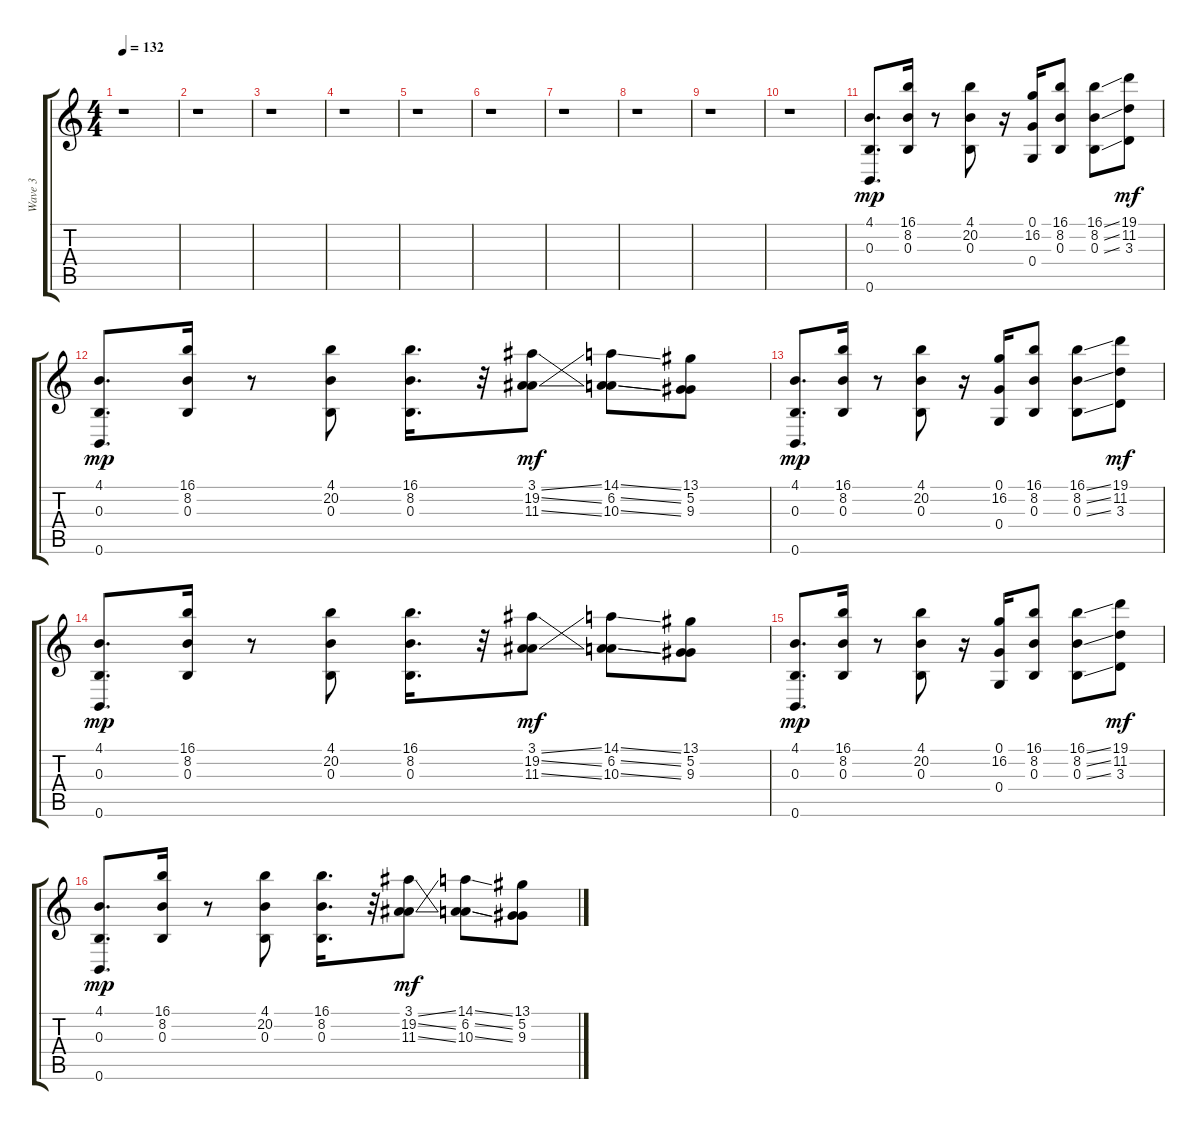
\track ("Wave 3" "Wave 3") {instrument lead2sawtooth}
\staff {score tabs}
\tuning (G4 Eb4 B3 G3 Eb3 B2) {hide}
\ts (4 4)
\tempo 132
\clef g2
\ks c
r.1{dy mf} |
r.1 |
r.1 |
r.1 |
r.1 |
r.1 |
r.1 |
r.1 |
r.1 |
r.1 |
(4.1 0.3 0.6).8{d dy mp} (16.1 8.2 0.3).16 r.8 (4.1 20.2 0.3).8 r.16 (0.1 16.2 0.4).16 (16.1 8.2 0.3).8 (16.1{ss} 8.2{ss} 0.3{ss}).8 (19.1 11.2 3.3).8{dy mf} |
(4.1 0.3 0.6).8{d dy mp} (16.1 8.2 0.3).16 r.8 (4.1 20.2 0.3).8 (16.1 8.2 0.3).16{d} r.32 (3.1{ss} 19.2{ss} 11.3{ss}).8{dy mf} (14.1{ss} 6.2{ss} 10.3{ss}).8 (13.1 5.2 9.3).8 |
(4.1 0.3 0.6).8{d dy mp} (16.1 8.2 0.3).16 r.8 (4.1 20.2 0.3).8 r.16 (0.1 16.2 0.4).16 (16.1 8.2 0.3).8 (16.1{ss} 8.2{ss} 0.3{ss}).8 (19.1 11.2 3.3).8{dy mf} |
(4.1 0.3 0.6).8{d dy mp} (16.1 8.2 0.3).16 r.8 (4.1 20.2 0.3).8 (16.1 8.2 0.3).16{d} r.32 (3.1{ss} 19.2{ss} 11.3{ss}).8{dy mf} (14.1{ss} 6.2{ss} 10.3{ss}).8 (13.1 5.2 9.3).8 |
(4.1 0.3 0.6).8{d dy mp} (16.1 8.2 0.3).16 r.8 (4.1 20.2 0.3).8 r.16 (0.1 16.2 0.4).16 (16.1 8.2 0.3).8 (16.1{ss} 8.2{ss} 0.3{ss}).8 (19.1 11.2 3.3).8{dy mf} |
(4.1 0.3 0.6).8{d dy mp} (16.1 8.2 0.3).16 r.8 (4.1 20.2 0.3).8 (16.1 8.2 0.3).16{d} r.32 (3.1{ss} 19.2{ss} 11.3{ss}).8{dy mf} (14.1{ss} 6.2{ss} 10.3{ss}).8 (13.1 5.2 9.3).8
